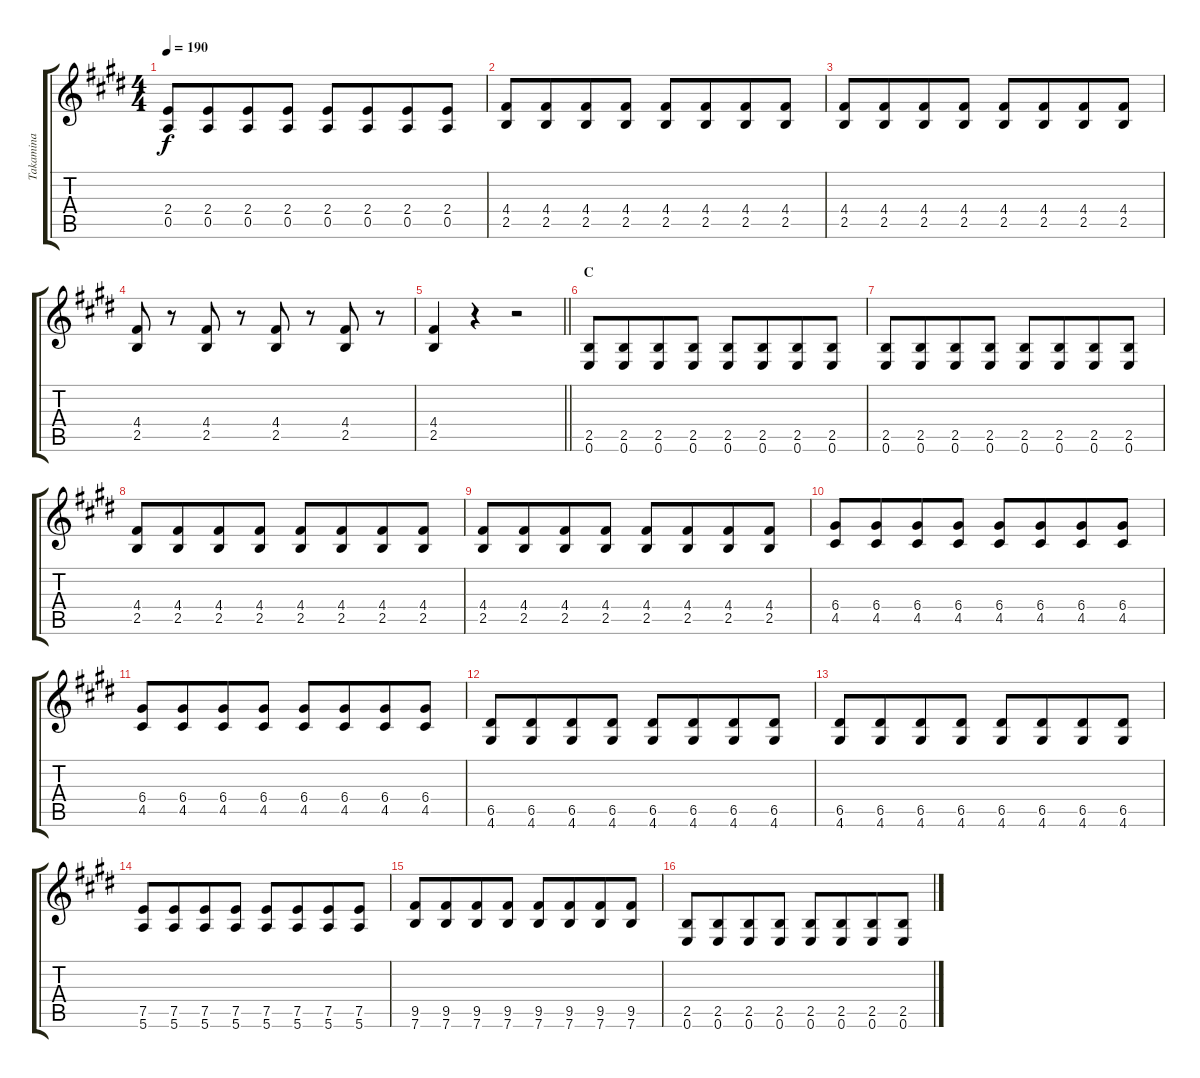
\track ("Takamina" "Takamina") {instrument distortionguitar}
\staff {score tabs}
\tuning (E4 B3 G3 D3 A2 E2) {hide}
\ts (4 4)
\tempo 190
\clef g2
\ks e
(2.4 0.5).8{dy f} (2.4 0.5).8{beam merge} (2.4 0.5).8 (2.4 0.5).8 (2.4 0.5).8{beam merge} (2.4 0.5).8{beam merge} (2.4 0.5).8 (2.4 0.5).8 |
(4.4 2.5).8 (4.4 2.5).8{beam merge} (4.4 2.5).8 (4.4 2.5).8 (4.4 2.5).8 (4.4 2.5).8{beam merge} (4.4 2.5).8 (4.4 2.5).8 |
(4.4 2.5).8 (4.4 2.5).8{beam merge} (4.4 2.5).8 (4.4 2.5).8 (4.4 2.5).8 (4.4 2.5).8{beam merge} (4.4 2.5).8 (4.4 2.5).8 |
(4.4 2.5).8 r.8 (4.4 2.5).8 r.8 (4.4 2.5).8 r.8 (4.4 2.5).8 r.8 |
\barLineRight lightlight
(4.4 2.5).4 r.4 r.2 |
\section ("" "C")
(2.5 0.6).8 (2.5 0.6).8{beam merge} (2.5 0.6).8 (2.5 0.6).8 (2.5 0.6).8 (2.5 0.6).8{beam merge} (2.5 0.6).8 (2.5 0.6).8 |
(2.5 0.6).8 (2.5 0.6).8{beam merge} (2.5 0.6).8 (2.5 0.6).8 (2.5 0.6).8 (2.5 0.6).8{beam merge} (2.5 0.6).8 (2.5 0.6).8 |
(4.4 2.5).8 (4.4 2.5).8{beam merge} (4.4 2.5).8 (4.4 2.5).8 (4.4 2.5).8 (4.4 2.5).8{beam merge} (4.4 2.5).8 (4.4 2.5).8 |
(4.4 2.5).8 (4.4 2.5).8{beam merge} (4.4 2.5).8 (4.4 2.5).8 (4.4 2.5).8 (4.4 2.5).8{beam merge} (4.4 2.5).8 (4.4 2.5).8 |
(6.4 4.5).8 (6.4 4.5).8{beam merge} (6.4 4.5).8 (6.4 4.5).8 (6.4 4.5).8 (6.4 4.5).8{beam merge} (6.4 4.5).8 (6.4 4.5).8 |
(6.4 4.5).8 (6.4 4.5).8{beam merge} (6.4 4.5).8 (6.4 4.5).8 (6.4 4.5).8 (6.4 4.5).8{beam merge} (6.4 4.5).8 (6.4 4.5).8 |
(6.5 4.6).8 (6.5 4.6).8{beam merge} (6.5 4.6).8 (6.5 4.6).8 (6.5 4.6).8 (6.5 4.6).8{beam merge} (6.5 4.6).8 (6.5 4.6).8 |
(6.5 4.6).8 (6.5 4.6).8{beam merge} (6.5 4.6).8 (6.5 4.6).8 (6.5 4.6).8 (6.5 4.6).8{beam merge} (6.5 4.6).8 (6.5 4.6).8 |
(7.5 5.6).8 (7.5 5.6).8{beam merge} (7.5 5.6).8 (7.5 5.6).8 (7.5 5.6).8 (7.5 5.6).8{beam merge} (7.5 5.6).8 (7.5 5.6).8 |
(9.5 7.6).8 (9.5 7.6).8{beam merge} (9.5 7.6).8 (9.5 7.6).8 (9.5 7.6).8 (9.5 7.6).8{beam merge} (9.5 7.6).8 (9.5 7.6).8 |
(2.5 0.6).8 (2.5 0.6).8{beam merge} (2.5 0.6).8 (2.5 0.6).8 (2.5 0.6).8 (2.5 0.6).8{beam merge} (2.5 0.6).8 (2.5 0.6).8
